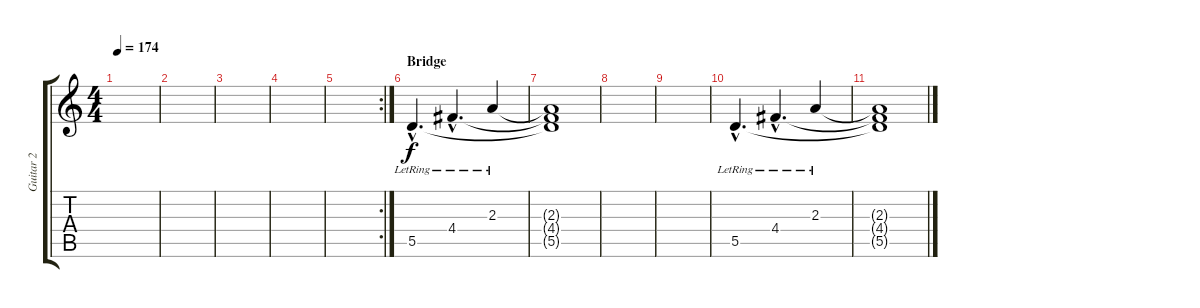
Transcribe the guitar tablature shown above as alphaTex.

\track ("Guitar 2" "Guitar 2") {instrument overdrivenguitar}
\staff {score tabs}
\tuning (E4 B3 G3 D3 A2 E2) {hide}
\ts (4 4)
\tempo 174
\clef g2
\ks c
|
|
|
|
\rc 2
|
\section ("" "Bridge")
5.5{hac lr}.4{d} 4.4{hac lr}.4{d} 2.3{lr}.4 |
(2.3{t} 4.4{t} 5.5{t}).1 |
|
|
5.5{hac lr}.4{d} 4.4{hac lr}.4{d} 2.3{lr}.4 |
(2.3{t} 4.4{t} 5.5{t}).1
